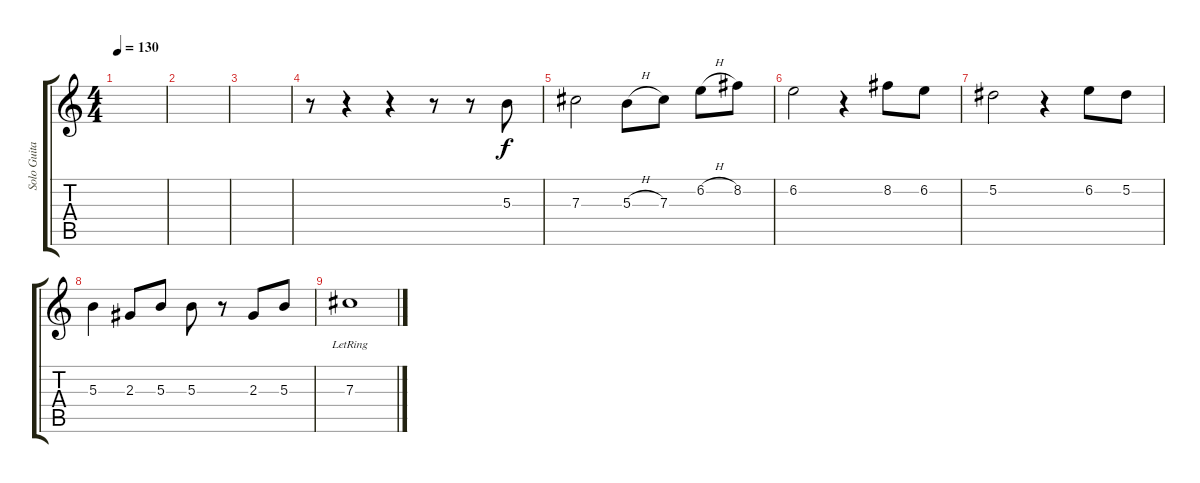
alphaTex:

\track ("Solo Guitar" "Solo Guita") {instrument distortionguitar}
\staff {score tabs}
\tuning (Eb4 Bb3 Gb3 Db3 Ab2 Db2) {hide}
\ts (4 4)
\tempo 130
\clef g2
\ks c
|
|
|
r.8 r.4 r.4 r.8 r.8 5.3.8 |
7.3.2 5.3{h}.8 7.3.8 6.2{h}.8 8.2.8 |
6.2.2 r.4 8.2.8 6.2.8 |
5.2.2 r.4 6.2.8 5.2.8 |
5.3.4 2.3.8 5.3.8 5.3.8 r.8 2.3.8 5.3.8 |
7.3{lr}.1
